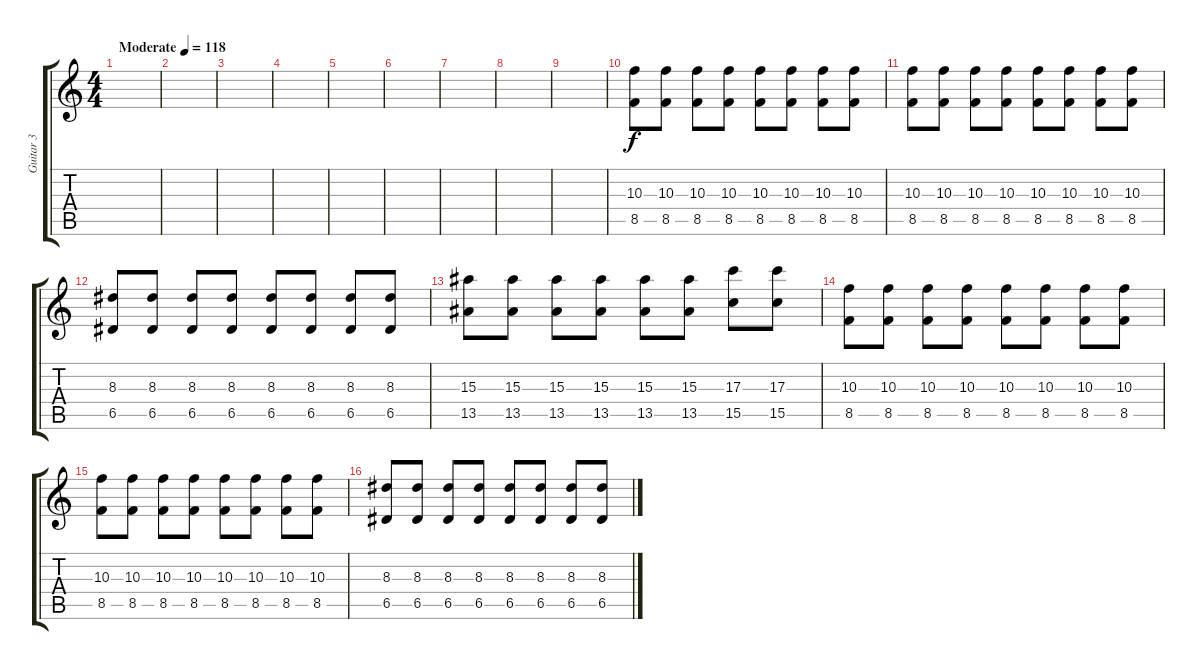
\track ("Guitar 3" "Guitar 3") {instrument distortionguitar}
\staff {score tabs}
\tuning (E4 B3 G3 D3 A2 E2) {hide}
\ts (4 4)
\tempo (118 "Moderate")
\clef g2
\ks c
|
|
|
|
|
|
|
|
|
(10.3 8.5).8 (10.3 8.5).8 (10.3 8.5).8 (10.3 8.5).8 (10.3 8.5).8 (10.3 8.5).8 (10.3 8.5).8 (10.3 8.5).8 |
(10.3 8.5).8 (10.3 8.5).8 (10.3 8.5).8 (10.3 8.5).8 (10.3 8.5).8 (10.3 8.5).8 (10.3 8.5).8 (10.3 8.5).8 |
(8.3 6.5).8 (8.3 6.5).8 (8.3 6.5).8 (8.3 6.5).8 (8.3 6.5).8 (8.3 6.5).8 (8.3 6.5).8 (8.3 6.5).8 |
(15.3 13.5).8 (15.3 13.5).8 (15.3 13.5).8 (15.3 13.5).8 (15.3 13.5).8 (15.3 13.5).8 (17.3 15.5).8 (17.3 15.5).8 |
(10.3 8.5).8 (10.3 8.5).8 (10.3 8.5).8 (10.3 8.5).8 (10.3 8.5).8 (10.3 8.5).8 (10.3 8.5).8 (10.3 8.5).8 |
(10.3 8.5).8 (10.3 8.5).8 (10.3 8.5).8 (10.3 8.5).8 (10.3 8.5).8 (10.3 8.5).8 (10.3 8.5).8 (10.3 8.5).8 |
(8.3 6.5).8 (8.3 6.5).8 (8.3 6.5).8 (8.3 6.5).8 (8.3 6.5).8 (8.3 6.5).8 (8.3 6.5).8 (8.3 6.5).8
